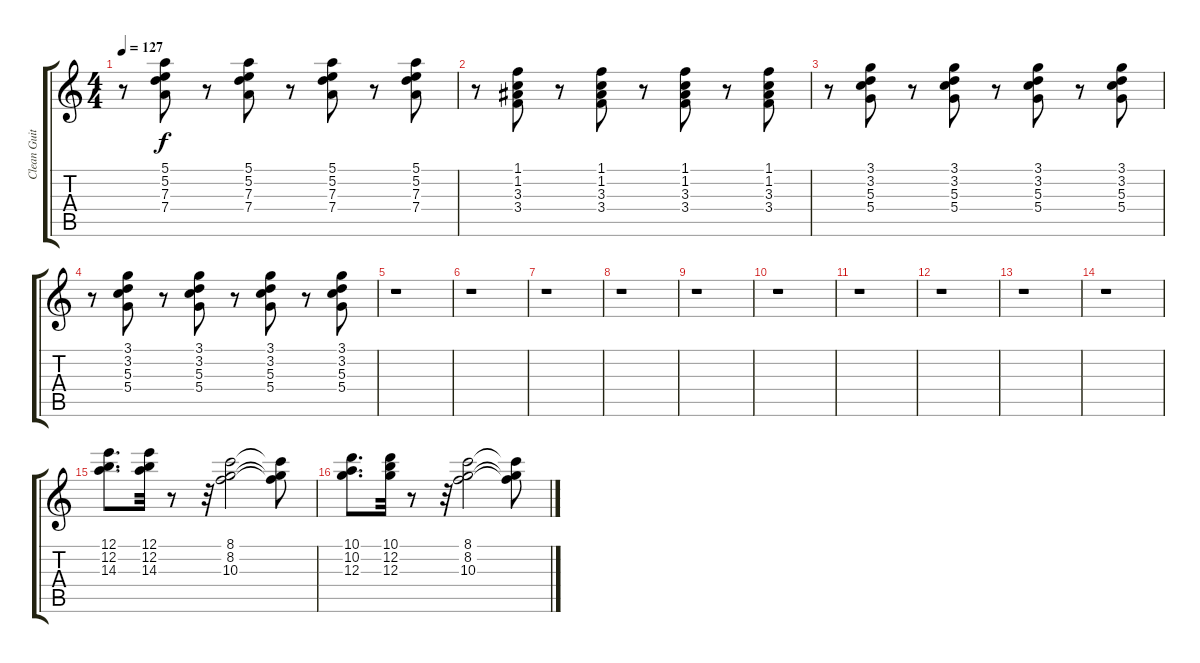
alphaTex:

\track ("Clean Guitar" "Clean Guit") {instrument electricguitarclean}
\staff {score tabs}
\tuning (E4 B3 G3 D3 A2 E2) {hide}
\ts (4 4)
\tempo 127
\clef g2
\ks c
r.8{dy f} (5.1 5.2 7.3 7.4).8 r.8 (5.1 5.2 7.3 7.4).8 r.8 (5.1 5.2 7.3 7.4).8 r.8 (5.1 5.2 7.3 7.4).8 |
r.8 (1.1 1.2 3.3 3.4).8 r.8 (1.1 1.2 3.3 3.4).8 r.8 (1.1 1.2 3.3 3.4).8 r.8 (1.1 1.2 3.3 3.4).8 |
r.8 (3.1 3.2 5.3 5.4).8 r.8 (3.1 3.2 5.3 5.4).8 r.8 (3.1 3.2 5.3 5.4).8 r.8 (3.1 3.2 5.3 5.4).8 |
r.8 (3.1 3.2 5.3 5.4).8 r.8 (3.1 3.2 5.3 5.4).8 r.8 (3.1 3.2 5.3 5.4).8 r.8 (3.1 3.2 5.3 5.4).8 |
r.1 |
r.1 |
r.1 |
r.1 |
r.1 |
r.1 |
r.1 |
r.1 |
r.1 |
r.1 |
(12.1 12.2 14.3).8{d} (12.1 12.2 14.3).32 r.8 r.32 (8.1 8.2 10.3).2 (8.1{t} 8.2{t} 10.3{t}).8 |
(10.1 10.2 12.3).8{d} (10.1 12.2 12.3).32 r.8 r.32 (8.1 8.2 10.3).2 (8.1{t} 8.2{t} 10.3{t}).8
